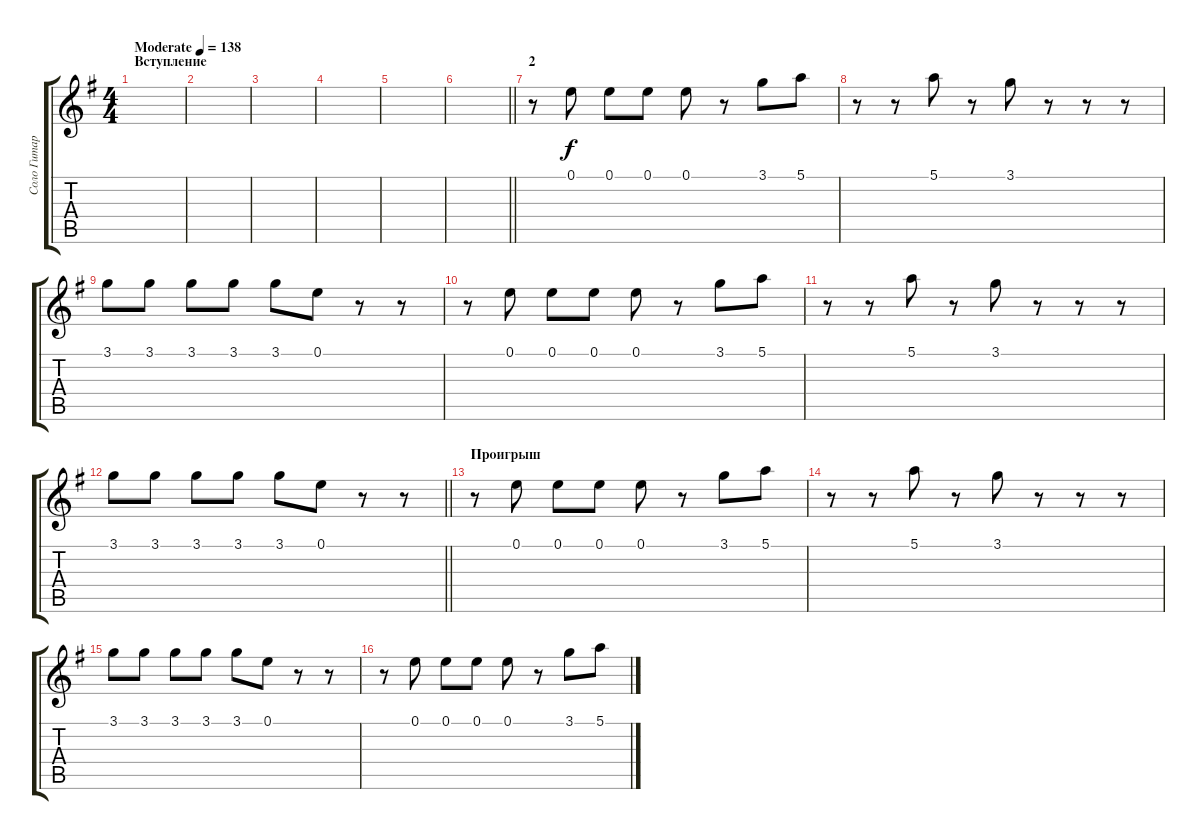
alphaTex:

\track ("Соло Гитара 2" "Соло Гитар") {instrument electricguitarclean}
\staff {score tabs}
\tuning (E4 B3 G3 D3 A2 E2) {hide}
\ts (4 4)
\section ("" "Вступление")
\tempo (138 "Moderate")
\clef g2
\ks eminor
|
|
|
|
|
\barLineRight lightlight
|
\section ("" "2")
r.8 0.1.8 0.1.8 0.1.8 0.1.8 r.8 3.1.8 5.1.8 |
r.8 r.8 5.1.8 r.8 3.1.8 r.8 r.8 r.8 |
3.1.8 3.1.8 3.1.8 3.1.8 3.1.8 0.1.8 r.8 r.8 |
r.8 0.1.8 0.1.8 0.1.8 0.1.8 r.8 3.1.8 5.1.8 |
r.8 r.8 5.1.8 r.8 3.1.8 r.8 r.8 r.8 |
\barLineRight lightlight
3.1.8 3.1.8 3.1.8 3.1.8 3.1.8 0.1.8 r.8 r.8 |
\section ("" "Проигрыш")
r.8 0.1.8 0.1.8 0.1.8 0.1.8 r.8 3.1.8 5.1.8 |
r.8 r.8 5.1.8 r.8 3.1.8 r.8 r.8 r.8 |
3.1.8 3.1.8 3.1.8 3.1.8 3.1.8 0.1.8 r.8 r.8 |
r.8 0.1.8 0.1.8 0.1.8 0.1.8 r.8 3.1.8 5.1.8
